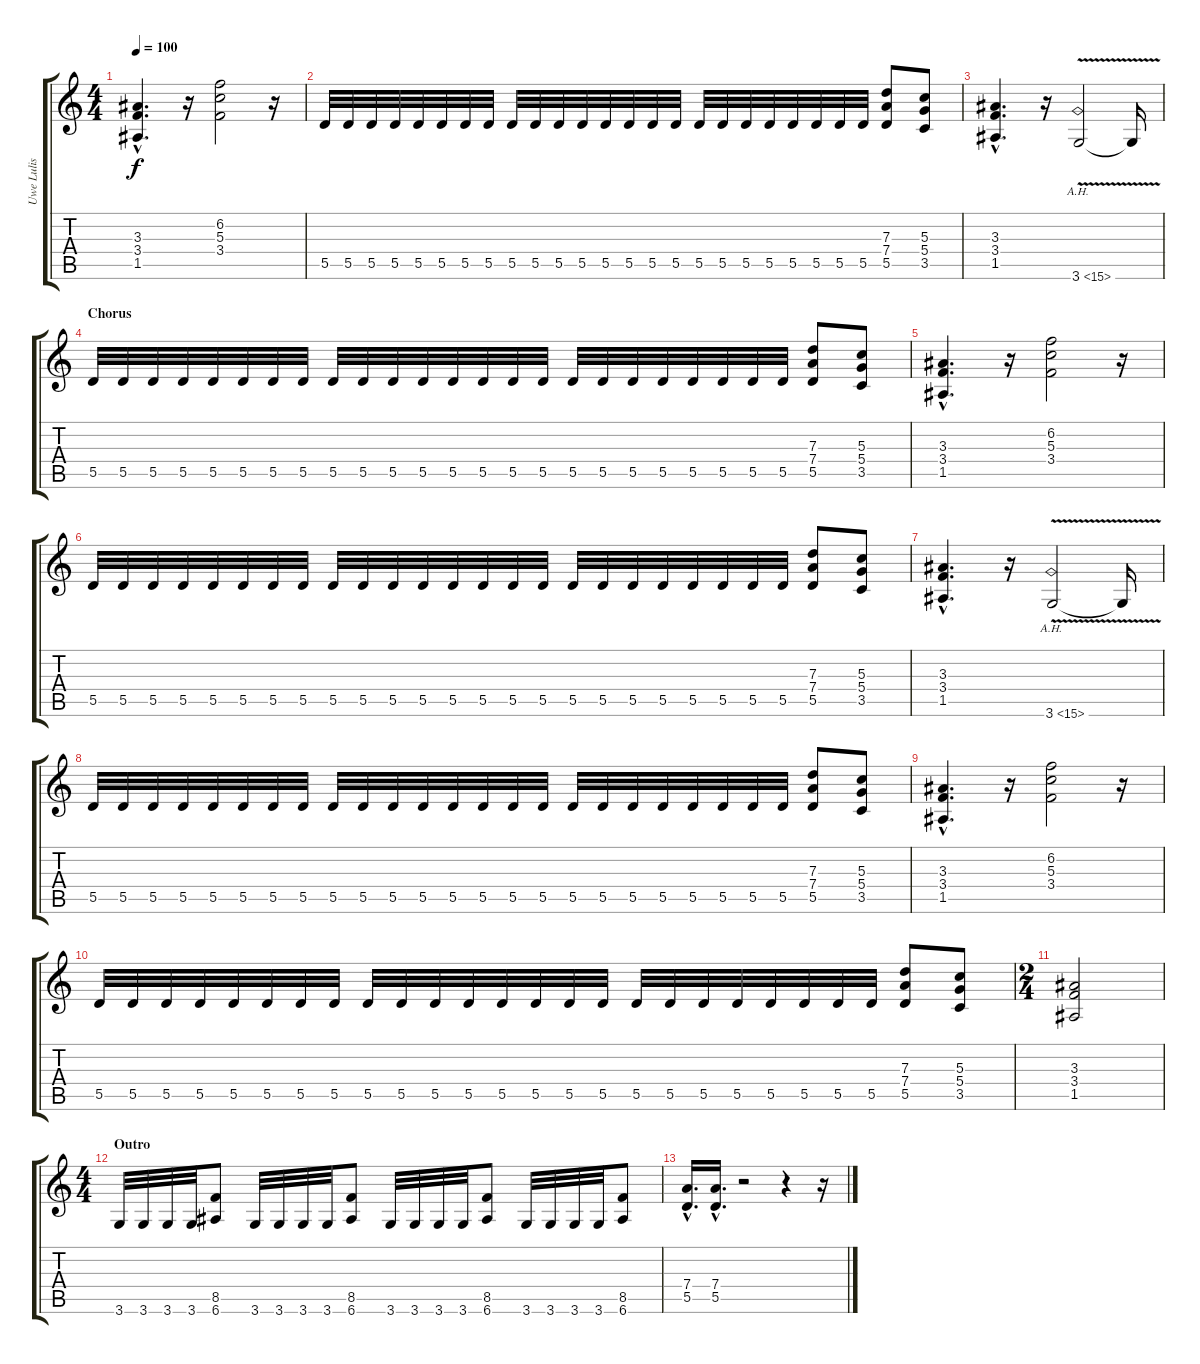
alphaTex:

\track ("Uwe Lulis (Lead Guitar)" "Uwe Lulis ") {instrument distortionguitar}
\staff {score tabs}
\tuning (E4 B3 G3 D3 A2 E2) {hide}
\ts (4 4)
\tempo 100
\clef g2
\ks c
(3.3{hac} 3.4{hac} 1.5{hac}).4{d dy f} r.16 (6.2 5.3 3.4).2 r.16 |
5.5.32 5.5.32 5.5.32 5.5.32 5.5.32 5.5.32 5.5.32 5.5.32 5.5.32 5.5.32 5.5.32 5.5.32 5.5.32 5.5.32 5.5.32 5.5.32 5.5.32 5.5.32 5.5.32 5.5.32 5.5.32 5.5.32 5.5.32 5.5.32 (7.3 7.4 5.5).8 (5.3 5.4 3.5).8 |
(3.3{hac} 3.4{hac} 1.5{hac}).4{d} r.16 3.6{ah 12 v}.2 3.6{t}.16 |
\section ("" "Chorus")
5.5.32 5.5.32 5.5.32 5.5.32 5.5.32 5.5.32 5.5.32 5.5.32 5.5.32 5.5.32 5.5.32 5.5.32 5.5.32 5.5.32 5.5.32 5.5.32 5.5.32 5.5.32 5.5.32 5.5.32 5.5.32 5.5.32 5.5.32 5.5.32 (7.3 7.4 5.5).8 (5.3 5.4 3.5).8 |
(3.3{hac} 3.4{hac} 1.5{hac}).4{d} r.16 (6.2 5.3 3.4).2 r.16 |
5.5.32 5.5.32 5.5.32 5.5.32 5.5.32 5.5.32 5.5.32 5.5.32 5.5.32 5.5.32 5.5.32 5.5.32 5.5.32 5.5.32 5.5.32 5.5.32 5.5.32 5.5.32 5.5.32 5.5.32 5.5.32 5.5.32 5.5.32 5.5.32 (7.3 7.4 5.5).8 (5.3 5.4 3.5).8 |
(3.3{hac} 3.4{hac} 1.5{hac}).4{d} r.16 3.6{ah 12 v}.2 3.6{t}.16 |
5.5.32 5.5.32 5.5.32 5.5.32 5.5.32 5.5.32 5.5.32 5.5.32 5.5.32 5.5.32 5.5.32 5.5.32 5.5.32 5.5.32 5.5.32 5.5.32 5.5.32 5.5.32 5.5.32 5.5.32 5.5.32 5.5.32 5.5.32 5.5.32 (7.3 7.4 5.5).8 (5.3 5.4 3.5).8 |
(3.3{hac} 3.4{hac} 1.5{hac}).4{d} r.16 (6.2 5.3 3.4).2 r.16 |
5.5.32 5.5.32 5.5.32 5.5.32 5.5.32 5.5.32 5.5.32 5.5.32 5.5.32 5.5.32 5.5.32 5.5.32 5.5.32 5.5.32 5.5.32 5.5.32 5.5.32 5.5.32 5.5.32 5.5.32 5.5.32 5.5.32 5.5.32 5.5.32 (7.3 7.4 5.5).8 (5.3 5.4 3.5).8 |
\ts (2 4)
(3.3 3.4 1.5).2 |
\ts (4 4)
\section ("" "Outro")
3.6.32 3.6.32 3.6.32 3.6.32 (8.5 6.6).8 3.6.32 3.6.32 3.6.32 3.6.32 (8.5 6.6).8 3.6.32 3.6.32 3.6.32 3.6.32 (8.5 6.6).8 3.6.32 3.6.32 3.6.32 3.6.32 (8.5 6.6).8 |
(7.4{hac} 5.5{hac}).16{d} (7.4{hac} 5.5{hac}).16{d} r.2 r.4 r.16
